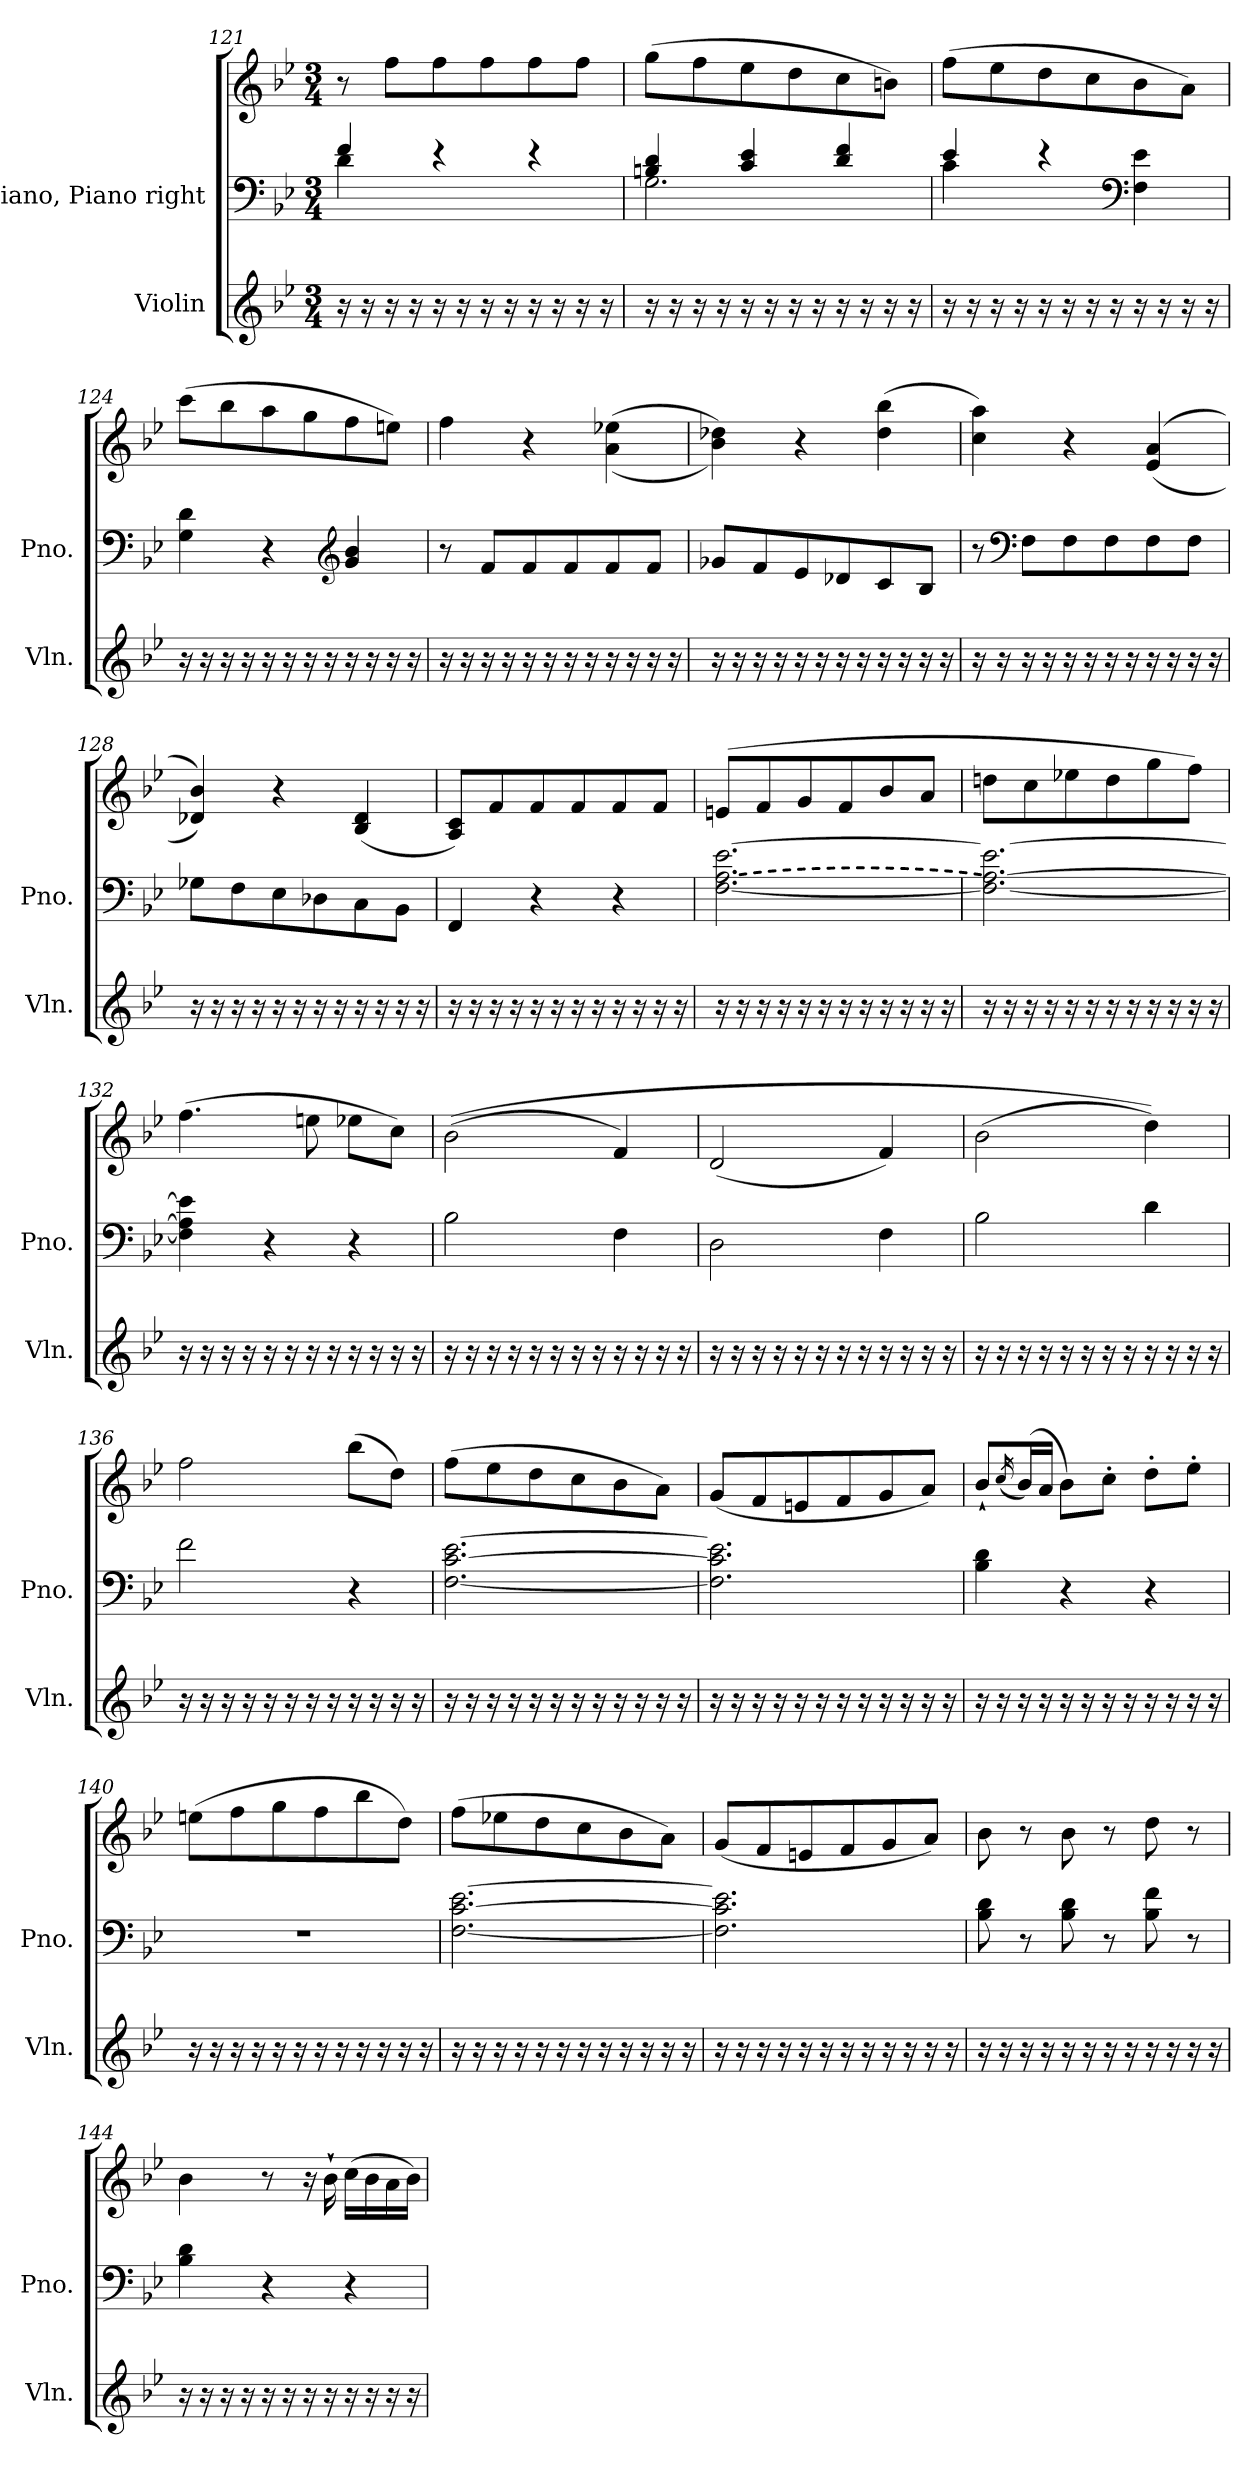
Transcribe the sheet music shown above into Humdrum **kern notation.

**kern	**kern	**kern
*part2	*part1	*part1
*staff3	*staff2	*staff1
*I"Violin	*I"Piano, Piano right	*
*I'Vln.	*I'Pno.	*
!!LO:PB:g=z
*clefG2	*clefF4	*clefG2
*k[b-e-]	*k[b-e-]	*k[b-e-]
*M3/4	*M3/4	*M3/4
=121	=121	=121
*	*^	*
16r	4f/	4d\	8r
16r	.	.	.
16r	.	.	8ff\L
16r	.	.	.
16r	4re	2ryy	8ff\
16r	.	.	.
16r	.	.	8ff\
16r	.	.	.
16r	4re	.	8ff\
16r	.	.	.
16r	.	.	8ff\J
16r	.	.	.
=122	=122	=122	=122
16r	4Bn/ 4d/	2.G\	(>8gg\L
16r	.	.	.
16r	.	.	8ff\
16r	.	.	.
16r	4c/ 4e-/	.	8ee-\
16r	.	.	.
16r	.	.	8dd\
16r	.	.	.
16r	4d/ 4f/	.	8cc\
16r	.	.	.
16r	.	.	8bn\J)
16r	.	.	.
=123	=123	=123	=123
16r	4e-/	4c\	(>8ff\L
16r	.	.	.
16r	.	.	8ee-\
16r	.	.	.
16r	4re	2ryy	8dd\
16r	.	.	.
16r	.	.	8cc\
16r	.	.	.
*	*clefF4	*	*
16r	4F\ 4e-\	.	8b-\
16r	.	.	.
16r	.	.	8a\J)
16r	.	.	.
*	*v	*v	*
!!LO:LB:g=z
=124	=124	=124
16r	4G\ 4d\	(>8ccc\L
16r	.	.
16r	.	8bb-\
16r	.	.
16r	4r	8aa\
16r	.	.
16r	.	8gg\
16r	.	.
*	*clefG2	*
16r	4g/ 4b-/	8ff\
16r	.	.
16r	.	8een\J)
16r	.	.
=125	=125	=125
16r	8r	4ff\
16r	.	.
16r	8f/L	.
16r	.	.
16r	8f/	4r
16r	.	.
16r	8f/	.
16r	.	.
16r	8f/	(>(<4a\ 4ee-X\
16r	.	.
16r	8f/J	.
16r	.	.
=126	=126	=126
16r	8g-X/L	4b-\ 4dd-X\))
16r	.	.
16r	8f/	.
16r	.	.
16r	8e-/	4r
16r	.	.
16r	8d-X/	.
16r	.	.
16r	8c/	(>4dd-\ 4bb-\
16r	.	.
16r	8B-/J	.
16r	.	.
!!LO:LB:g=z
=127	=127	=127
16r	8r	4cc\ 4aa\)
16r	.	.
*	*clefF4	*
16r	8F\L	.
16r	.	.
16r	8F\	4r
16r	.	.
16r	8F\	.
16r	.	.
16r	8F\	(>(<4e-/ 4a/
16r	.	.
16r	8F\J	.
16r	.	.
=128	=128	=128
16r	8G-X\L	4d-X/ 4b-/))
16r	.	.
16r	8F\	.
16r	.	.
16r	8E-\	4r
16r	.	.
16r	8D-X\	.
16r	.	.
16r	8C\	(<4B-/ 4d-/
16r	.	.
16r	8BB-\J	.
16r	.	.
=129	=129	=129
16r	4FF/	8A/ 8c/L)
16r	.	.
16r	.	8f/
16r	.	.
16r	4r	8f/
16r	.	.
16r	.	8f/
16r	.	.
16r	4r	8f/
16r	.	.
16r	.	8f/J
16r	.	.
!!LO:LB:g=z
=130	=130	=130
!	!LO:T:n=2:dash	!
16r	[2.F\ [2.A\ [2.e-\	(>8en/L
16r	.	.
16r	.	8f/
16r	.	.
16r	.	8g/
16r	.	.
16r	.	8f/
16r	.	.
16r	.	8b-/
16r	.	.
16r	.	8a/J
16r	.	.
=131	=131	=131
16r	2.F\_ 2.A\_ 2.e-\_	8ddn\L
16r	.	.
16r	.	8cc\
16r	.	.
16r	.	8ee-X\
16r	.	.
16r	.	8dd\
16r	.	.
16r	.	8gg\
16r	.	.
16r	.	8ff\J)
16r	.	.
=132	=132	=132
16r	4F\] 4A\] 4e-\]	(>4.ff\
16r	.	.
16r	.	.
16r	.	.
16r	4r	.
16r	.	.
16r	.	8een\
16r	.	.
16r	4r	8ee-X\L
16r	.	.
16r	.	8cc\J)
16r	.	.
!!LO:PB:g=z
=133	=133	=133
16r	2B-\	(>(>2b-\
16r	.	.
16r	.	.
16r	.	.
16r	.	.
16r	.	.
16r	.	.
16r	.	.
16r	4F\	4f/)
16r	.	.
16r	.	.
16r	.	.
=134	=134	=134
16r	2D\	(<2d/
16r	.	.
16r	.	.
16r	.	.
16r	.	.
16r	.	.
16r	.	.
16r	.	.
16r	4F\	4f/)
16r	.	.
16r	.	.
16r	.	.
=135	=135	=135
16r	2B-\	(>2b-\
16r	.	.
16r	.	.
16r	.	.
16r	.	.
16r	.	.
16r	.	.
16r	.	.
16r	4d\	4dd\))
16r	.	.
16r	.	.
16r	.	.
!!LO:LB:g=z
=136	=136	=136
16r	2f\	2ff\
16r	.	.
16r	.	.
16r	.	.
16r	.	.
16r	.	.
16r	.	.
16r	.	.
16r	4r	(>8bb-\L
16r	.	.
16r	.	8dd\J)
16r	.	.
=137	=137	=137
16r	[2.F\ [2.c\ [2.e-\	(>8ff\L
16r	.	.
16r	.	8ee-\
16r	.	.
16r	.	8dd\
16r	.	.
16r	.	8cc\
16r	.	.
16r	.	8b-\
16r	.	.
16r	.	8a\J)
16r	.	.
=138	=138	=138
16r	2.F\] 2.c\] 2.e-\]	(<8g/L
16r	.	.
16r	.	8f/
16r	.	.
16r	.	8en/
16r	.	.
16r	.	8f/
16r	.	.
16r	.	8g/
16r	.	.
16r	.	8a/J)
16r	.	.
!!LO:LB:g=z
=139	=139	=139
16r	4B-\ 4d\	8b-`/L
16r	.	.
.	.	(<16qcc/
16r	.	(>16b-/L)
16r	.	16a/JJ
16r	4r	8b-\L)
16r	.	.
16r	.	8cc'\J
16r	.	.
16r	4r	8dd'\L
16r	.	.
16r	.	8ee-'\J
16r	.	.
=140	=140	=140
16r	2.r	(>8een\L
16r	.	.
16r	.	8ff\
16r	.	.
16r	.	8gg\
16r	.	.
16r	.	8ff\
16r	.	.
16r	.	8bb-\
16r	.	.
16r	.	8dd\J)
16r	.	.
=141	=141	=141
16r	[2.F\ [2.c\ [2.e-\	(>8ff\L
16r	.	.
16r	.	8ee-X\
16r	.	.
16r	.	8dd\
16r	.	.
16r	.	8cc\
16r	.	.
16r	.	8b-\
16r	.	.
16r	.	8a\J)
16r	.	.
!!LO:LB:g=z
=142	=142	=142
16r	2.F\] 2.c\] 2.e-\]	(<8g/L
16r	.	.
16r	.	8f/
16r	.	.
16r	.	8en/
16r	.	.
16r	.	8f/
16r	.	.
16r	.	8g/
16r	.	.
16r	.	8a/J)
16r	.	.
=143	=143	=143
16r	8B-\ 8d\	8b-\
16r	.	.
16r	8r	8r
16r	.	.
16r	8B-\ 8d\	8b-\
16r	.	.
16r	8r	8r
16r	.	.
16r	8B-\ 8f\	8dd\
16r	.	.
16r	8r	8r
16r	.	.
=144	=144	=144
16r	4B-\ 4d\	4b-\
16r	.	.
16r	.	.
16r	.	.
16r	4r	8r
16r	.	.
16r	.	16r
16r	.	16b-`\
16r	4r	(>16cc\LL
16r	.	16b-\
16r	.	16a\
16r	.	16b-\JJ)
=	=	=
*-	*-	*-
